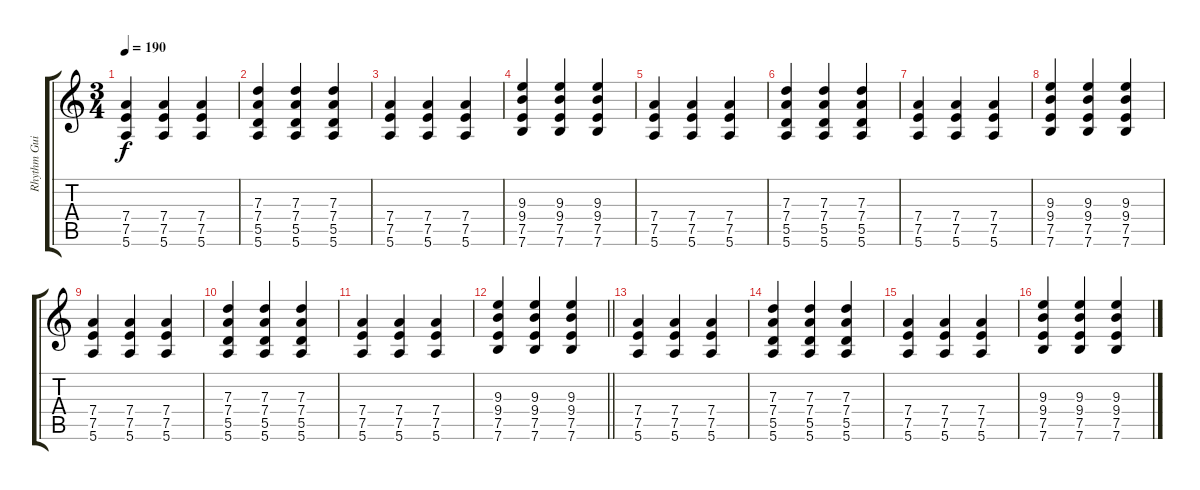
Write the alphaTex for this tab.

\track ("Rhythm Guitar" "Rhythm Gui") {instrument overdrivenguitar}
\staff {score tabs}
\tuning (E4 B3 G3 D3 A2 E2) {hide}
\ts (3 4)
\tempo 190
\clef g2
\ks c
(7.4 7.5 5.6).4{dy f} (7.4 7.5 5.6).4 (7.4 7.5 5.6).4 |
(7.3 7.4 5.5 5.6).4 (7.3 7.4 5.5 5.6).4 (7.3 7.4 5.5 5.6).4 |
(7.4 7.5 5.6).4 (7.4 7.5 5.6).4 (7.4 7.5 5.6).4 |
(9.3 9.4 7.5 7.6).4 (9.3 9.4 7.5 7.6).4 (9.3 9.4 7.5 7.6).4 |
(7.4 7.5 5.6).4 (7.4 7.5 5.6).4 (7.4 7.5 5.6).4 |
(7.3 7.4 5.5 5.6).4 (7.3 7.4 5.5 5.6).4 (7.3 7.4 5.5 5.6).4 |
(7.4 7.5 5.6).4 (7.4 7.5 5.6).4 (7.4 7.5 5.6).4 |
(9.3 9.4 7.5 7.6).4 (9.3 9.4 7.5 7.6).4 (9.3 9.4 7.5 7.6).4 |
(7.4 7.5 5.6).4 (7.4 7.5 5.6).4 (7.4 7.5 5.6).4 |
(7.3 7.4 5.5 5.6).4 (7.3 7.4 5.5 5.6).4 (7.3 7.4 5.5 5.6).4 |
(7.4 7.5 5.6).4 (7.4 7.5 5.6).4 (7.4 7.5 5.6).4 |
\barLineRight lightlight
(9.3 9.4 7.5 7.6).4 (9.3 9.4 7.5 7.6).4 (9.3 9.4 7.5 7.6).4 |
(7.4 7.5 5.6).4 (7.4 7.5 5.6).4 (7.4 7.5 5.6).4 |
(7.3 7.4 5.5 5.6).4 (7.3 7.4 5.5 5.6).4 (7.3 7.4 5.5 5.6).4 |
(7.4 7.5 5.6).4 (7.4 7.5 5.6).4 (7.4 7.5 5.6).4 |
(9.3 9.4 7.5 7.6).4 (9.3 9.4 7.5 7.6).4 (9.3 9.4 7.5 7.6).4
